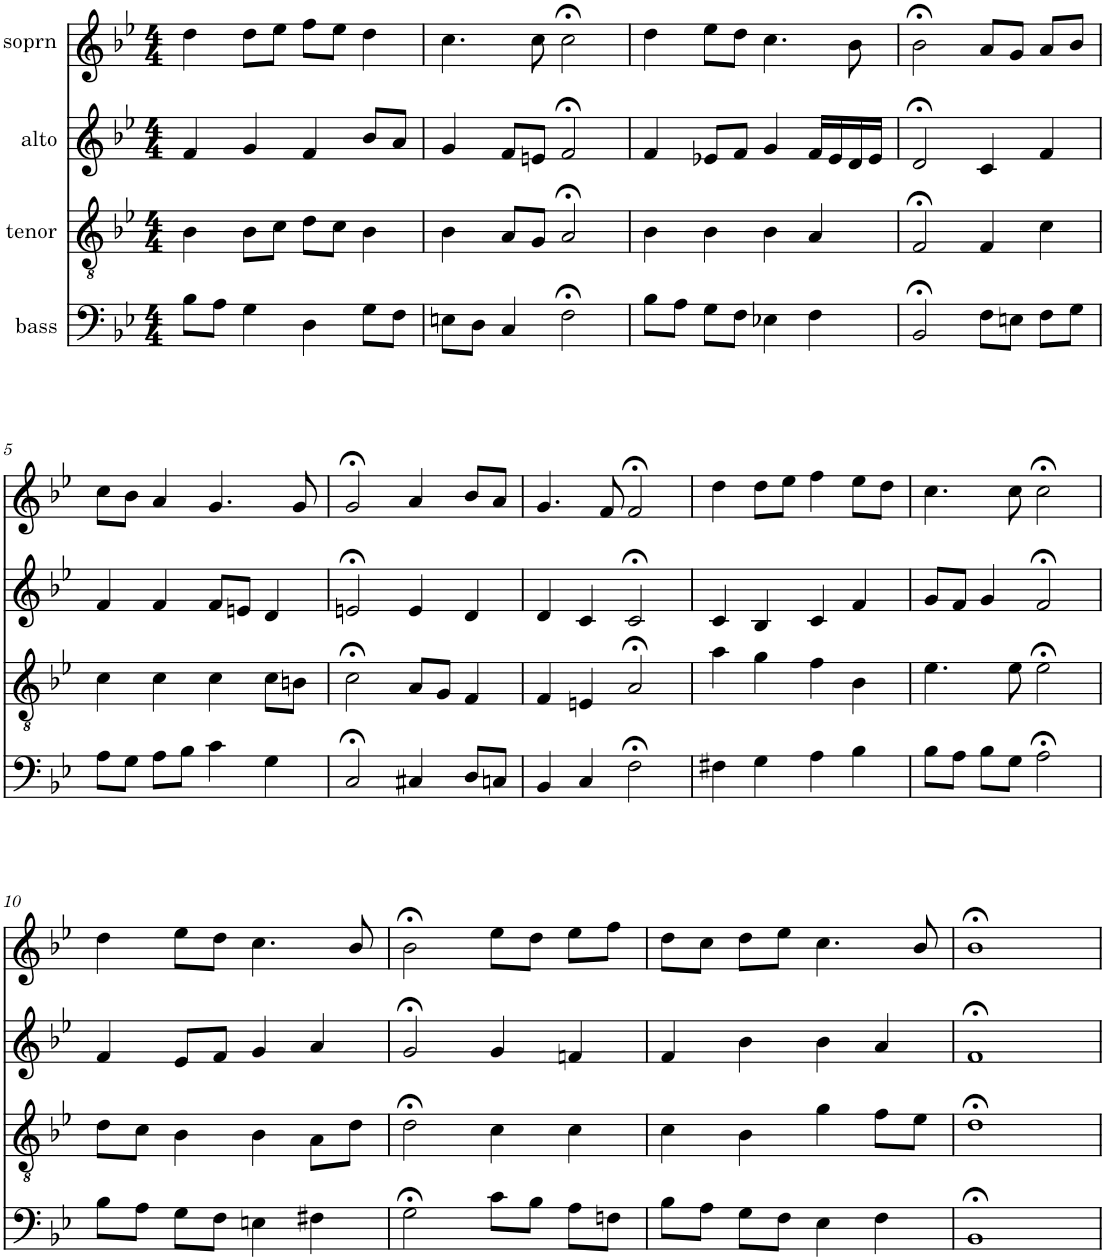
**kern	**kern	**kern	**kern
*part4	*part3	*part2	*part1
*staff4	*staff3	*staff2	*staff1
*I"bass	*I"tenor	*I"alto	*I"soprn
*clefF4	*clefGv2	*clefG2	*clefG2
*k[b-e-]	*k[b-e-]	*k[b-e-]	*k[b-e-]
*B-:	*B-:	*B-:	*B-:
*M4/4	*M4/4	*M4/4	*M4/4
=1	=1	=1	=1
8B-\L	4B-\	4f/	4dd\
8A\J	.	.	.
4G\	8B-\L	4g/	8dd\L
.	8c\J	.	8ee-\J
4D\	8d\L	4f/	8ff\L
.	8c\J	.	8ee-\J
8G\L	4B-\	8b-/L	4dd\
8F\J	.	8a/J	.
=2	=2	=2	=2
8En\L	4B-\	4g/	4.cc\
8D\J	.	.	.
4C/	8A/L	8f/L	.
.	8G/J	8en/J	8cc\
2F;<\	2A;</	2f;</	2cc;<\
=3	=3	=3	=3
8B-\L	4B-\	4f/	4dd\
8A\J	.	.	.
8G\L	4B-\	8e-X/L	8ee-\L
8F\J	.	8f/J	8dd\J
4E-X\	4B-\	4g/	4.cc\
4F\	4A/	16f/LL	.
.	.	16e-/	.
.	.	16d/	8b-\
.	.	16e-/JJ	.
=4	=4	=4	=4
2BB-;</	2F;</	2d;</	2b-;<\
8F\L	4F/	4c/	8a/L
8En\J	.	.	8g/J
8F\L	4c\	4f/	8a/L
8G\J	.	.	8b-/J
!!LO:LB:g=z
=5	=5	=5	=5
8A\L	4c\	4f/	8cc\L
8G\J	.	.	8b-\J
8A\L	4c\	4f/	4a/
8B-\J	.	.	.
4c\	4c\	8f/L	4.g/
.	.	8en/J	.
4G\	8c\L	4d/	.
.	8Bn\J	.	8g/
=6	=6	=6	=6
2C;</	2c;<\	2en;</	2g;</
4C#X/	8A/L	4e/	4a/
.	8G/J	.	.
8D/L	4F/	4d/	8b-/L
8Cn/J	.	.	8a/J
=7	=7	=7	=7
4BB-/	4F/	4d/	4.g/
4C/	4En/	4c/	.
.	.	.	8f/
2F;<\	2A;</	2c;</	2f;</
=8	=8	=8	=8
4F#X\	4a\	4c/	4dd\
4G\	4g\	4B-/	8dd\L
.	.	.	8ee-\J
4A\	4f\	4c/	4ff\
4B-\	4B-\	4f/	8ee-\L
.	.	.	8dd\J
=9	=9	=9	=9
8B-\L	4.e-\	8g/L	4.cc\
8A\J	.	8f/J	.
8B-\L	.	4g/	.
8G\J	8e-\	.	8cc\
2A;<\	2e-;<\	2f;</	2cc;<\
!!LO:LB:g=z
=10	=10	=10	=10
8B-\L	8d\L	4f/	4dd\
8A\J	8c\J	.	.
8G\L	4B-\	8e-/L	8ee-\L
8F\J	.	8f/J	8dd\J
4En\	4B-\	4g/	4.cc\
4F#X\	8A\L	4a/	.
.	8d\J	.	8b-/
=11	=11	=11	=11
2G;<\	2d;<\	2g;</	2b-;<\
8c\L	4c\	4g/	8ee-\L
8B-\J	.	.	8dd\J
8A\L	4c\	4fn/	8ee-\L
8Fn\J	.	.	8ff\J
=12	=12	=12	=12
8B-\L	4c\	4f/	8dd\L
8A\J	.	.	8cc\J
8G\L	4B-\	4b-\	8dd\L
8F\J	.	.	8ee-\J
4E-\	4g\	4b-\	4.cc\
4F\	8f\L	4a/	.
.	8e-\J	.	8b-/
=13	=13	=13	=13
1BB-;<	1d;<	1f;<	1b-;<
=	=	=	=
*-	*-	*-	*-
